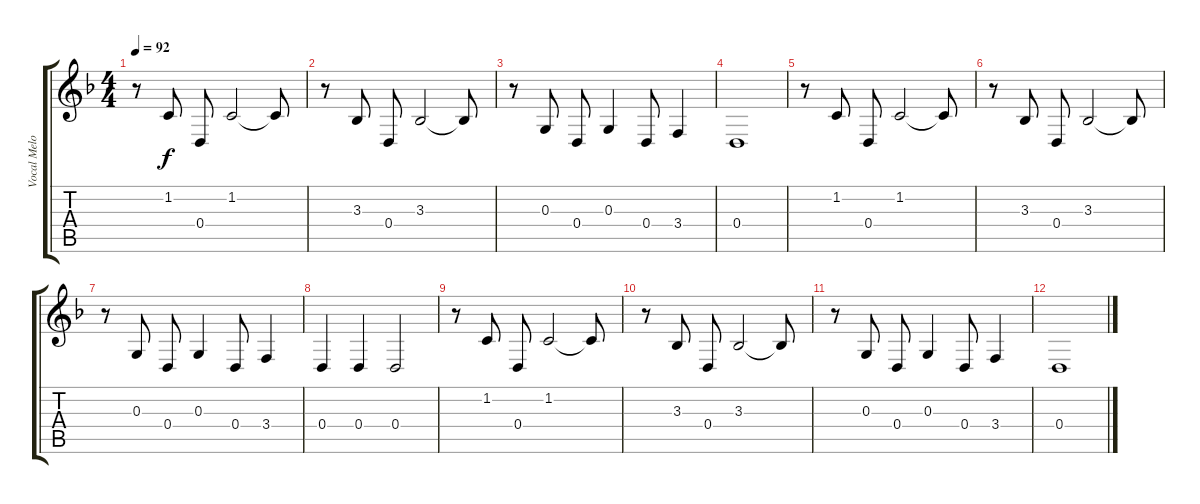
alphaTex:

\track ("Vocal Melody" "Vocal Melo") {instrument acousticgrandpiano}
\staff {score tabs}
\tuning (E4 B3 G3 D3 A2 E2) {hide}
\ts (4 4)
\tempo 92
\clef g2
\ks f
r.8{dy f} 1.2.8 0.4.8 1.2.2 1.2{t}.8 |
r.8 3.3.8 0.4.8 3.3.2 3.3{t}.8 |
r.8 0.3.8 0.4.8 0.3.4 0.4.8 3.4.4 |
0.4.1 |
r.8 1.2.8 0.4.8 1.2.2 1.2{t}.8 |
r.8 3.3.8 0.4.8 3.3.2 3.3{t}.8 |
r.8 0.3.8 0.4.8 0.3.4 0.4.8 3.4.4 |
0.4.4 0.4.4 0.4.2 |
r.8 1.2.8 0.4.8 1.2.2 1.2{t}.8 |
r.8 3.3.8 0.4.8 3.3.2 3.3{t}.8 |
r.8 0.3.8 0.4.8 0.3.4 0.4.8 3.4.4 |
0.4.1
